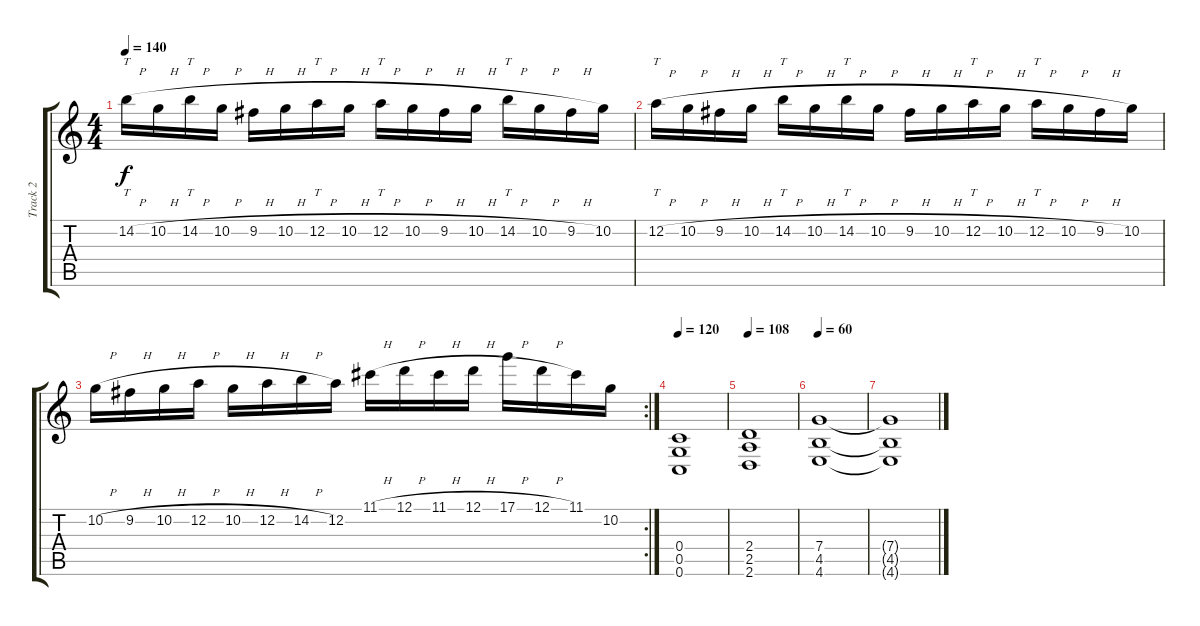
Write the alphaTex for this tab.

\track ("Track 2" "Track 2") {instrument distortionguitar}
\staff {score tabs}
\tuning (D4 A3 F3 C3 G2 C2) {hide}
\ts (4 4)
\tempo 140
\clef g2
\ks c
14.2{h}.16{tt dy f} 10.2{h}.16 14.2{h}.16{tt} 10.2{h}.16 9.2{h}.16 10.2{h}.16 12.2{h}.16{tt} 10.2{h}.16 12.2{h}.16{tt} 10.2{h}.16 9.2{h}.16 10.2{h}.16 14.2{h}.16{tt} 10.2{h}.16 9.2{h}.16 10.2.16 |
12.2{h}.16{tt} 10.2{h}.16 9.2{h}.16 10.2{h}.16 14.2{h}.16{tt} 10.2{h}.16 14.2{h}.16{tt} 10.2{h}.16 9.2{h}.16 10.2{h}.16 12.2{h}.16{tt} 10.2{h}.16 12.2{h}.16{tt} 10.2{h}.16 9.2{h}.16 10.2.16 |
\rc 2
10.2{h}.16 9.2{h}.16 10.2{h}.16 12.2{h}.16 10.2{h}.16 12.2{h}.16 14.2{h}.16 12.2.16 11.1{h}.16 12.1{h}.16 11.1{h}.16 12.1{h}.16 17.1{h}.16 12.1{h}.16 11.1.16 10.2.16 |
\tempo 120
(0.4 0.5 0.6).1 |
\tempo 108
(2.4 2.5 2.6).1 |
\tempo 60
(7.4 4.5 4.6).1 |
(7.4{t} 4.5{t} 4.6{t}).1{volume 0}
